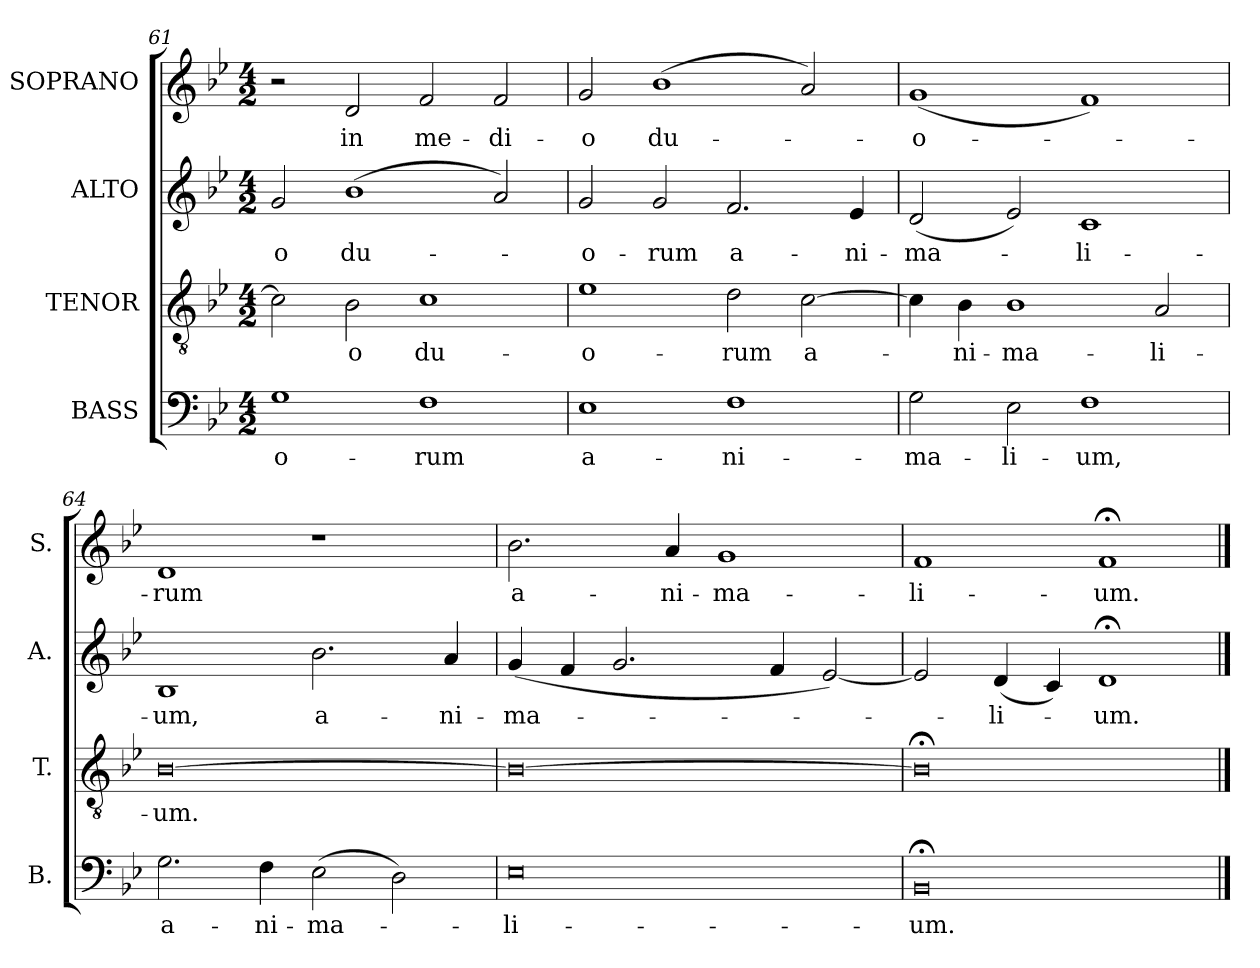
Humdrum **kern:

**kern	**text	**kern	**text	**kern	**text	**kern	**text
*part4	*part4	*part3	*part3	*part2	*part2	*part1	*part1
*staff4	*staff4	*staff3	*staff3	*staff2	*staff2	*staff1	*staff1
*I"BASS	*	*I"TENOR	*	*I"ALTO	*	*I"SOPRANO	*
*I'B.	*	*I'T.	*	*I'A.	*	*I'S.	*
!!LO:LB:g=z
*clefF4	*	*clefGv2	*	*clefG2	*	*clefG2	*
*	*	*ITrd7c12	*	*	*	*	*
*k[b-e-]	*	*k[b-e-]	*	*k[b-e-]	*	*k[b-e-]	*
*B-:	*	*B-:	*	*B-:	*	*B-:	*
*M4/2	*	*M4/2	*	*M4/2	*	*M4/2	*
=61	=61	=61	=61	=61	=61	=61	=61
!	!LO:LY:b:color=#000000	!	!	!	!	!	!
!	!	!	!	!	!LO:LY:b:color=#000000	!	!
1Gi	-o-	2Ci\]	.	2gi/	-o	2r	.
!	!	!	!LO:LY:b:color=#000000	!	!	!	!
!	!	!	!	!	!LO:LY:b:color=#000000	!	!
!	!	!	!	!	!	!	!LO:LY:b:color=#000000
.	.	2BB-i\	-o	(1b-i	du-	2di/	in
!	!LO:LY:b:color=#000000	!	!	!	!	!	!
!	!	!	!LO:LY:b:color=#000000	!	!	!	!
!	!	!	!	!	!	!	!LO:LY:b:color=#000000
1Fi	-rum	1Ci	du-	.	.	2fi/	me-
!	!	!	!	!	!	!	!LO:LY:b:color=#000000
.	.	.	.	2ai/)	.	2fi/	-di-
=62	=62	=62	=62	=62	=62	=62	=62
!	!LO:LY:b:color=#000000	!	!	!	!	!	!
!	!	!	!LO:LY:b:color=#000000	!	!	!	!
!	!	!	!	!	!LO:LY:b:color=#000000	!	!
!	!	!	!	!	!	!	!LO:LY:b:color=#000000
1E-i	a-	1E-i	-o-	2gi/	-o-	2gi/	-o
!	!	!	!	!	!LO:LY:b:color=#000000	!	!
!	!	!	!	!	!	!	!LO:LY:b:color=#000000
.	.	.	.	2gi/	-rum	(1b-i	du-
!	!LO:LY:b:color=#000000	!	!	!	!	!	!
!	!	!	!LO:LY:b:color=#000000	!	!	!	!
!	!	!	!	!	!LO:LY:b:color=#000000	!	!
1Fi	-ni-	2Di\	-rum	2.fi/	a-	.	.
!	!	!	!LO:LY:b:color=#000000	!	!	!	!
.	.	[2Ci\	a-	.	.	2ai/)	.
!	!	!	!	!	!LO:LY:b:color=#000000	!	!
.	.	.	.	4e-i/	-ni-	.	.
=63	=63	=63	=63	=63	=63	=63	=63
!	!LO:LY:b:color=#000000	!	!	!	!	!	!
!	!	!	!	!	!LO:LY:b:color=#000000	!	!
!	!	!	!	!	!	!	!LO:LY:b:color=#000000
2Gi\	-ma-	4Ci\]	.	(2di/	-ma-	(1gi	-o-
!	!	!	!LO:LY:b:color=#000000	!	!	!	!
.	.	4BB-i\	-ni-	.	.	.	.
!	!LO:LY:b:color=#000000	!	!	!	!	!	!
!	!	!	!LO:LY:b:color=#000000	!	!	!	!
2E-i\	-li-	1BB-i	-ma-	2e-i/)	.	.	.
!	!LO:LY:b:color=#000000	!	!	!	!	!	!
!	!	!	!	!	!LO:LY:b:color=#000000	!	!
1Fi	-um,	.	.	1ci	-li-	1fi)	.
!	!	!	!LO:LY:b:color=#000000	!	!	!	!
.	.	2AAi/	-li-	.	.	.	.
=64	=64	=64	=64	=64	=64	=64	=64
!	!LO:LY:b:color=#000000	!	!	!	!	!	!
!	!	!	!LO:LY:b:color=#000000	!	!	!	!
!	!	!	!	!	!LO:LY:b:color=#000000	!	!
!	!	!	!	!	!	!	!LO:LY:b:color=#000000
2.Gi\	a-	[0BB-i	-um.	1B-i	-um,	1di	-rum
!	!LO:LY:b:color=#000000	!	!	!	!	!	!
4Fi\	-ni-	.	.	.	.	.	.
!	!LO:LY:b:color=#000000	!	!	!	!	!	!
!	!	!	!	!	!LO:LY:b:color=#000000	!	!
(2E-i\	-ma-	.	.	2.b-i\	a-	1r	.
2Di\)	.	.	.	.	.	.	.
!	!	!	!	!	!LO:LY:b:color=#000000	!	!
.	.	.	.	4ai/	-ni-	.	.
=65	=65	=65	=65	=65	=65	=65	=65
!	!LO:LY:b:color=#000000	!	!	!	!	!	!
!	!	!	!	!	!LO:LY:b:color=#000000	!	!
!	!	!	!	!	!	!	!LO:LY:b:color=#000000
0E-i	-li-	0BB-i_	.	(4gi/	-ma-	2.b-i\	a-
.	.	.	.	4fi/	.	.	.
.	.	.	.	2.gi/	.	.	.
!	!	!	!	!	!	!	!LO:LY:b:color=#000000
.	.	.	.	.	.	4ai/	-ni-
!	!	!	!	!	!	!	!LO:LY:b:color=#000000
.	.	.	.	.	.	1gi	-ma-
.	.	.	.	4fi/	.	.	.
.	.	.	.	[2e-i/)	.	.	.
=66	=66	=66	=66	=66	=66	=66	=66
!	!LO:LY:b:color=#000000	!	!	!	!	!	!
!	!	!	!	!	!	!	!LO:LY:b:color=#000000
0BB-;i	-um.	0BB-;i]	.	2e-i/]	.	1fi	-li-
!	!	!	!	!	!LO:LY:b:color=#000000	!	!
.	.	.	.	(4di/	-li-	.	.
.	.	.	.	4ci/)	.	.	.
!	!	!	!	!	!LO:LY:b:color=#000000	!	!
!	!	!	!	!	!	!	!LO:LY:b:color=#000000
.	.	.	.	1d;i	-um.	1f;i	-um.
==	==	==	==	==	==	==	==
*-	*-	*-	*-	*-	*-	*-	*-
